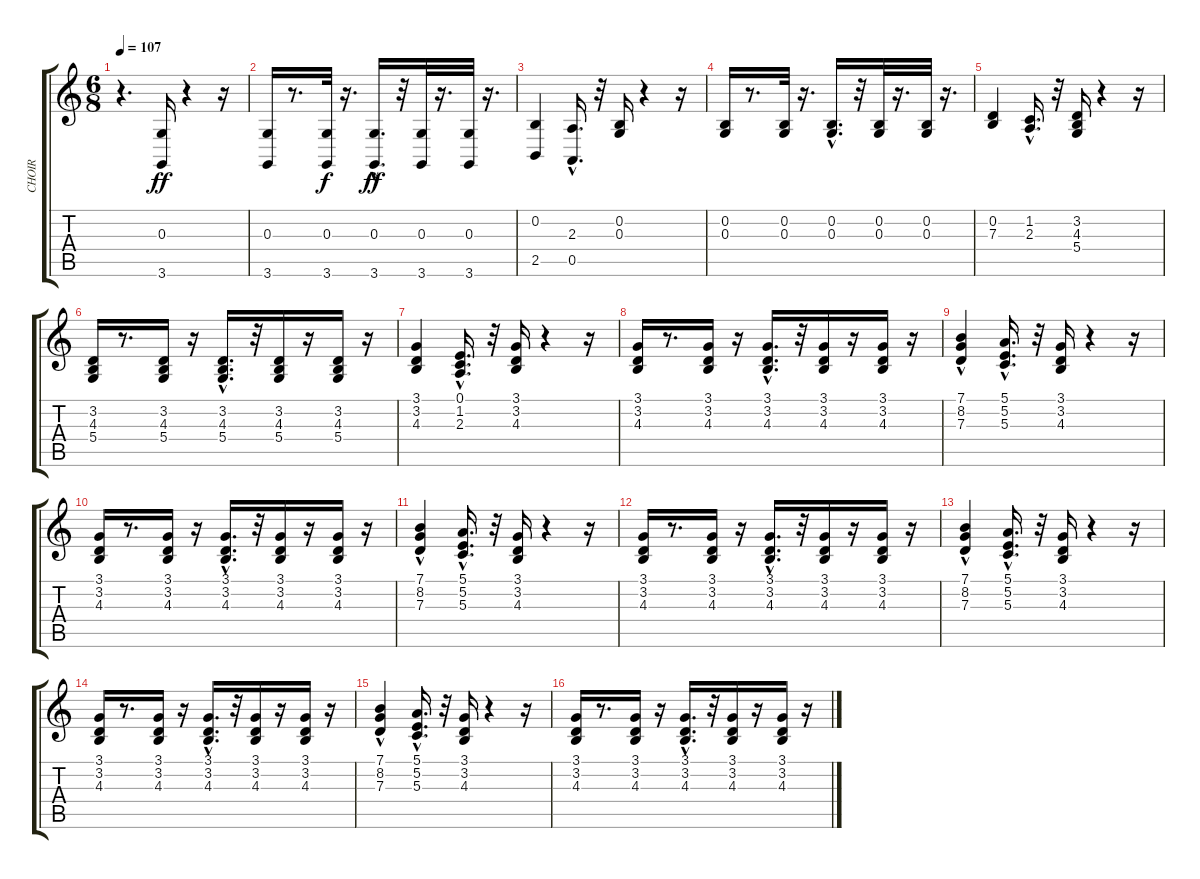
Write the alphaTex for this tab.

\track ("CHOIR" "CHOIR") {instrument choiraahs}
\staff {score tabs}
\tuning (E4 B3 G3 D3 A2 E2) {hide}
\ts (6 8)
\tempo 107
\clef g2
\ks c
r.4{d dy f} (0.3 3.6).16{dy ff volume 16} r.4 r.16 |
(0.3 3.6).16 r.8{d} (0.3 3.6).32{dy f} r.16{d} (0.3{hac} 3.6{hac}).16{d dy ff} r.32 (0.3 3.6).32 r.16{d} (0.3 3.6).32 r.16{d} |
(0.2 2.5).4 (2.3{hac} 0.5{hac}).16{d} r.32 (0.2 0.3).16 r.4 r.16 |
(0.2 0.3).16 r.8{d} (0.2 0.3).32 r.16{d} (0.2{hac} 0.3{hac}).16{d} r.32 (0.2 0.3).32 r.16{d} (0.2 0.3).32 r.16{d} |
(0.2 7.3).4 (1.2{hac} 2.3{hac}).16{d} r.32 (3.2 4.3 5.4).16 r.4 r.16 |
(3.2 4.3 5.4).16 r.8{d} (3.2 4.3 5.4).16 r.16 (3.2{hac} 4.3{hac} 5.4{hac}).16{d} r.32 (3.2 4.3 5.4).16 r.16 (3.2 4.3 5.4).16 r.16 |
(3.1 3.2 4.3).4 (0.1{hac} 1.2{hac} 2.3{hac}).16{d} r.32 (3.1 3.2 4.3).16 r.4 r.16 |
(3.1 3.2 4.3).16 r.8{d} (3.1 3.2 4.3).16 r.16 (3.1{hac} 3.2{hac} 4.3).16{d} r.32 (3.1 3.2 4.3).16 r.16 (3.1 3.2 4.3).16 r.16 |
(7.1{hac} 8.2{hac} 7.3).4 (5.1{hac} 5.2{hac} 5.3).16{d} r.32 (3.1 3.2 4.3).16 r.4 r.16 |
(3.1 3.2 4.3).16 r.8{d} (3.1 3.2 4.3).16 r.16 (3.1{hac} 3.2{hac} 4.3).16{d} r.32 (3.1 3.2 4.3).16 r.16 (3.1 3.2 4.3).16 r.16 |
(7.1{hac} 8.2{hac} 7.3).4 (5.1{hac} 5.2{hac} 5.3).16{d} r.32 (3.1 3.2 4.3).16 r.4 r.16 |
(3.1 3.2 4.3).16 r.8{d} (3.1 3.2 4.3).16 r.16 (3.1{hac} 3.2{hac} 4.3).16{d} r.32 (3.1 3.2 4.3).16 r.16 (3.1 3.2 4.3).16 r.16 |
(7.1{hac} 8.2{hac} 7.3).4 (5.1{hac} 5.2{hac} 5.3).16{d} r.32 (3.1 3.2 4.3).16 r.4 r.16 |
(3.1 3.2 4.3).16 r.8{d} (3.1 3.2 4.3).16 r.16 (3.1{hac} 3.2{hac} 4.3).16{d} r.32 (3.1 3.2 4.3).16 r.16 (3.1 3.2 4.3).16 r.16 |
(7.1{hac} 8.2{hac} 7.3).4 (5.1{hac} 5.2{hac} 5.3).16{d} r.32 (3.1 3.2 4.3).16 r.4 r.16 |
(3.1 3.2 4.3).16 r.8{d} (3.1 3.2 4.3).16 r.16 (3.1{hac} 3.2{hac} 4.3).16{d} r.32 (3.1 3.2 4.3).16 r.16 (3.1 3.2 4.3).16 r.16
